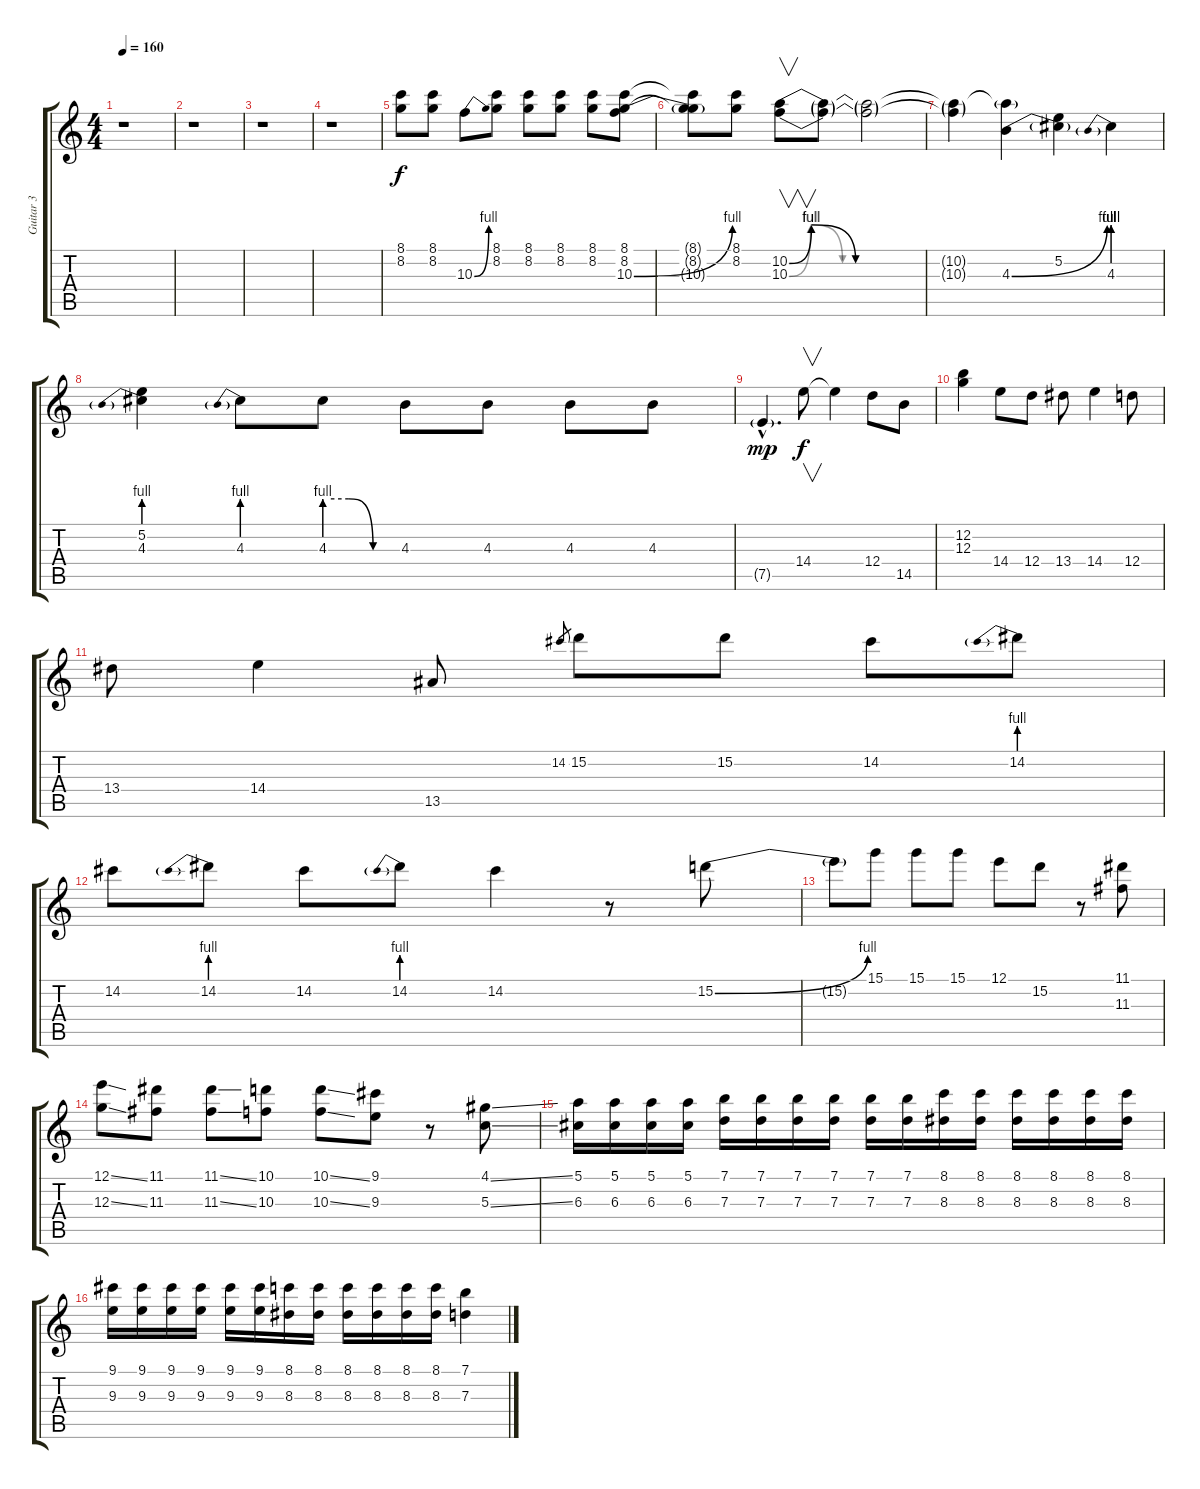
\track ("Guitar 3" "Guitar 3") {instrument distortionguitar}
\staff {score tabs}
\tuning (E4 B3 G3 D3 A2 E2) {hide}
\ts (4 4)
\tempo 160
\clef g2
\ks c
r.1{dy f} |
r.1 |
r.1 |
r.1 |
(8.1 8.2).8 (8.1 8.2).8 10.3{be (bend 0 0 60 4)}.8 (8.1 8.2).8 (8.1 8.2).8 (8.1 8.2).8 (8.1 8.2).8 (8.1 8.2 10.3{be (bend 0 0 60 4)}).8 |
(8.1{t} 8.2{t} 10.3{t}).8 (8.1 8.2).8 (10.2{be (custom 0 0 5 4 15 0 30 0 45 0 60 0)} 10.3{be (custom 0 0 6 4 15 0 30 0 45 0 60 0)}).8{v} (10.2{t} 10.3{t}).8 (10.2{t} 10.3{t}).2 |
(10.2{t} 10.3{t}).4 (10.2{t} 4.3{be (bend 0 0 60 4)}).4 (5.2 4.3{t}).4 4.3{be (prebend 0 4 60 4)}.4 |
(5.2 4.3{be (prebend 0 4 60 4)}).4 4.3{be (prebend 0 4 60 4)}.8 4.3{be (custom 0 4 20 4 40 0 60 0)}.8 4.3.8 4.3.8 4.3.8 4.3.8 |
7.5{g hac}.4{d dy mp} 14.4.8{v dy f} 14.4{t}.4 12.4.8 14.5.8 |
(12.2 12.3).4 14.4.8 12.4.8 13.4.8 14.4.4 12.4.8 |
13.4.8 14.4.4 13.5.8 14.2.8{gr} 15.2.8 15.2.8 14.2.8 14.2{be (prebend 0 4 60 4)}.8 |
14.2.8 14.2{be (prebend 0 4 60 4)}.8 14.2.8 14.2{be (prebend 0 4 60 4)}.8 14.2.4 r.8 15.2{be (bend 0 0 60 4)}.8 |
15.2{t}.8 15.1.8 15.1.8 15.1.8 12.1.8 15.2.8 r.8 (11.1 11.3).8 |
(12.1{ss} 12.3{ss}).8 (11.1 11.3).8 (11.1{ss} 11.3{ss}).8 (10.1 10.3).8 (10.1{ss} 10.3{ss}).8 (9.1 9.3).8 r.8 (4.1{ss} 5.3{ss}).8 |
(5.1 6.3).16 (5.1 6.3).16 (5.1 6.3).16 (5.1 6.3).16 (7.1 7.3).16 (7.1 7.3).16 (7.1 7.3).16 (7.1 7.3).16 (7.1 7.3).16 (7.1 7.3).16 (8.1 8.3).16 (8.1 8.3).16 (8.1 8.3).16 (8.1 8.3).16 (8.1 8.3).16 (8.1 8.3).16 |
(9.1 9.3).16 (9.1 9.3).16 (9.1 9.3).16 (9.1 9.3).16 (9.1 9.3).16 (9.1 9.3).16 (8.1 8.3).16 (8.1 8.3).16 (8.1 8.3).16 (8.1 8.3).16 (8.1 8.3).16 (8.1 8.3).16 (7.1 7.3).4
